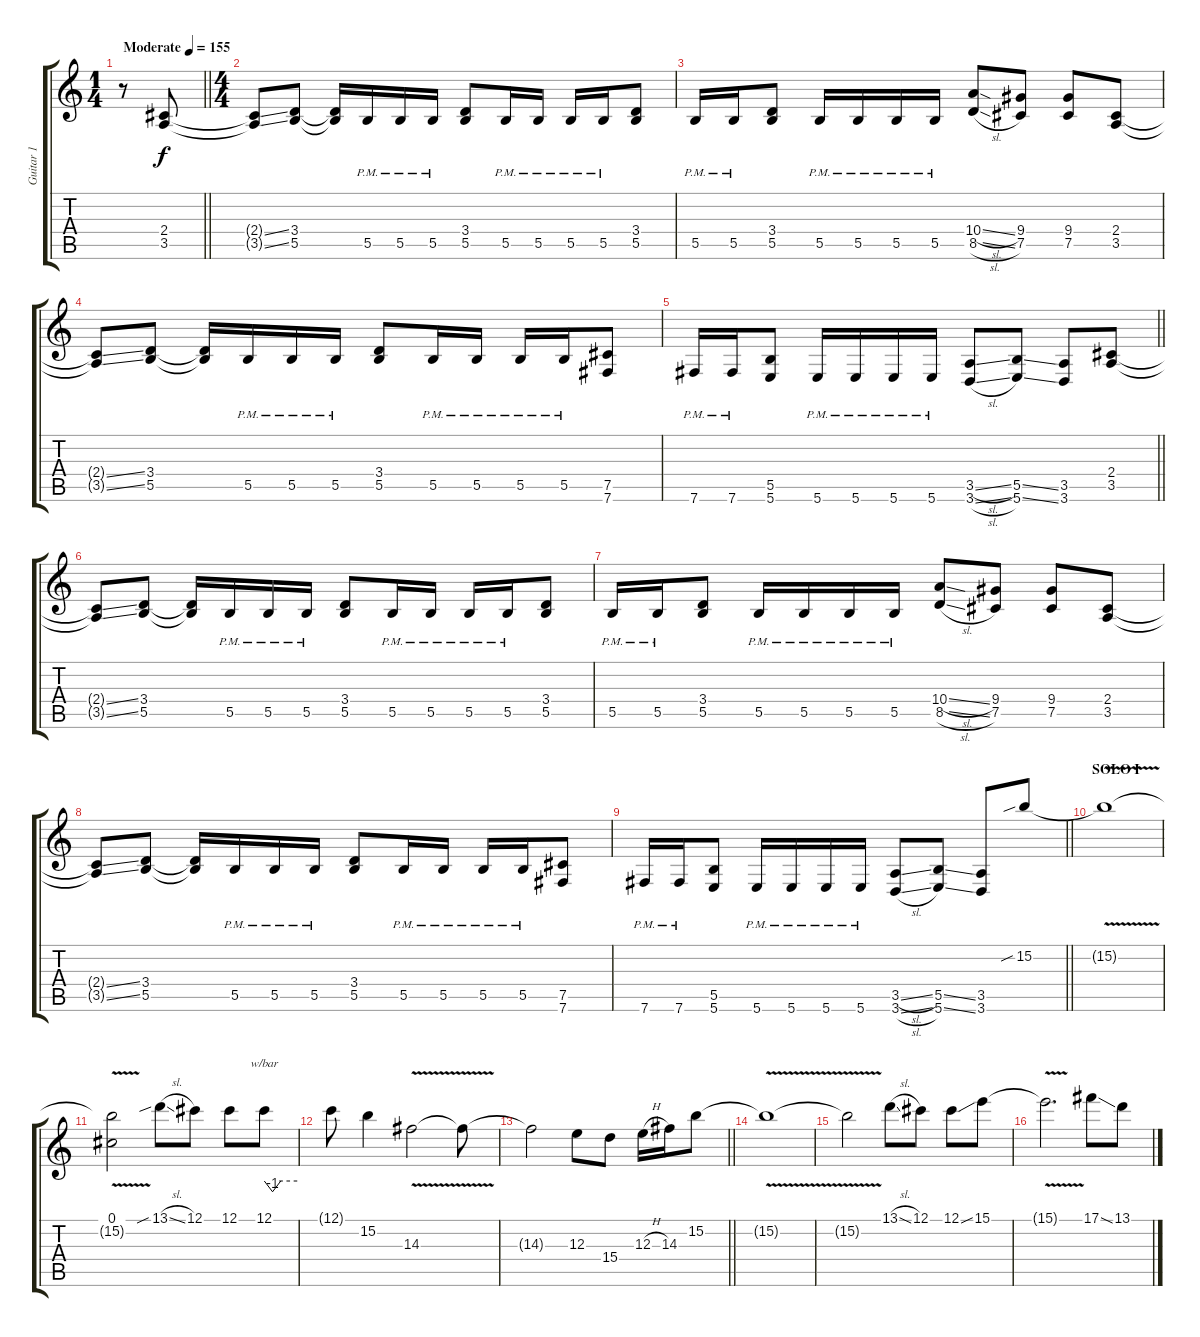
\track ("Guitar 1" "Guitar 1") {instrument distortionguitar}
\staff {score tabs}
\tuning (Db4 Ab3 E3 B2 Gb2 B1) {hide}
\ts (1 4)
\tempo (155 "Moderate")
\clef g2
\barLineRight lightlight
\ks c
r.8{dy f instrument distortionguitar} (2.4 3.5).8 |
\ts (4 4)
(2.4{ss t} 3.5{ss t}).8 (3.4 5.5).8 (3.4{t} 5.5{t}).16 5.5{pm}.16 5.5{pm}.16 5.5{pm}.16 (3.4 5.5).8 5.5{pm}.16 5.5{pm}.16 5.5{pm}.16 5.5{pm}.16 (3.4 5.5).8 |
5.5{pm}.16 5.5{pm}.16 (3.4 5.5).8 5.5{pm}.16 5.5{pm}.16 5.5{pm}.16 5.5{pm}.16 (10.4{sl} 8.5{sl}).8 (9.4 7.5).8 (9.4 7.5).8 (2.4 3.5).8 |
(2.4{ss t} 3.5{ss t}).8 (3.4 5.5).8 (3.4{t} 5.5{t}).16 5.5{pm}.16 5.5{pm}.16 5.5{pm}.16 (3.4 5.5).8 5.5{pm}.16 5.5{pm}.16 5.5{pm}.16 5.5{pm}.16 (7.5 7.6).8 |
\barLineRight lightlight
7.6{pm}.16 7.6{pm}.16 (5.5 5.6).8 5.6{pm}.16 5.6{pm}.16 5.6{pm}.16 5.6{pm}.16 (3.5{sl} 3.6{sl}).8 (5.5{ss} 5.6{ss}).8 (3.5 3.6).8 (2.4 3.5).8 |
(2.4{ss t} 3.5{ss t}).8 (3.4 5.5).8 (3.4{t} 5.5{t}).16 5.5{pm}.16 5.5{pm}.16 5.5{pm}.16 (3.4 5.5).8 5.5{pm}.16 5.5{pm}.16 5.5{pm}.16 5.5{pm}.16 (3.4 5.5).8 |
5.5{pm}.16 5.5{pm}.16 (3.4 5.5).8 5.5{pm}.16 5.5{pm}.16 5.5{pm}.16 5.5{pm}.16 (10.4{sl} 8.5{sl}).8 (9.4 7.5).8 (9.4 7.5).8 (2.4 3.5).8 |
(2.4{ss t} 3.5{ss t}).8 (3.4 5.5).8 (3.4{t} 5.5{t}).16 5.5{pm}.16 5.5{pm}.16 5.5{pm}.16 (3.4 5.5).8 5.5{pm}.16 5.5{pm}.16 5.5{pm}.16 5.5{pm}.16 (7.5 7.6).8 |
\barLineRight lightlight
7.6{pm}.16 7.6{pm}.16 (5.5 5.6).8 5.6{pm}.16 5.6{pm}.16 5.6{pm}.16 5.6{pm}.16 (3.5{sl} 3.6{sl}).8 (5.5{ss} 5.6{ss}).8 (3.5 3.6).8 15.2{sib}.8{balance 8} |
\section ("" "SOLO I")
15.2{v t}.1 |
(0.1 15.2{t}).2 13.1{sib sl}.8 12.1.8 12.1.8 12.1.8{tbe (custom default 0 0 15 -4 30 0 60 0)} |
12.1{t}.8 15.2.4 14.3{v}.2 14.3{t}.8 |
\barLineRight lightlight
14.3{t}.2 12.3.8 15.4.8 12.3{h}.16 14.3.16 15.2.8 |
15.2{v t}.1 |
15.2{t}.2 13.1{sl}.8 12.1.8 12.1{ss}.8 15.1.8 |
15.1{v t}.2{d} 17.1{ss}.8 13.1.8
